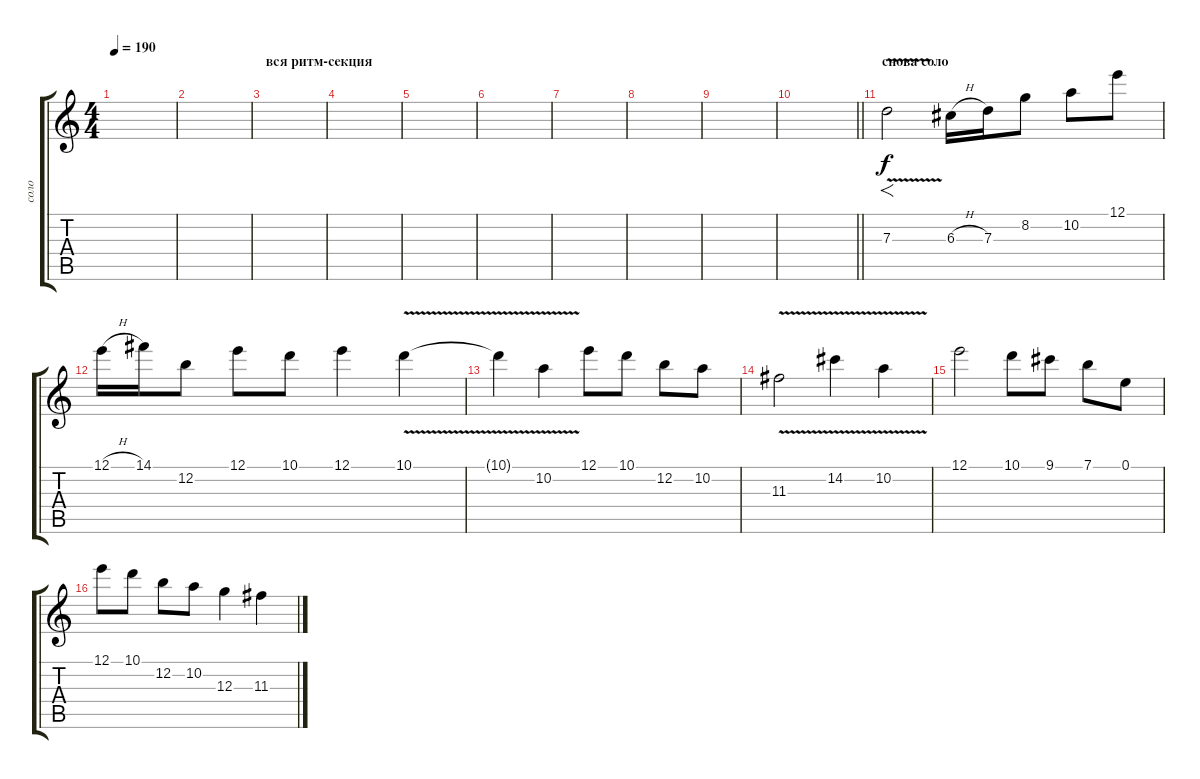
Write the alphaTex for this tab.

\track ("соло" "соло") {instrument overdrivenguitar}
\staff {score tabs}
\tuning (E4 B3 G3 D3 A2 E2) {hide}
\ts (4 4)
\tempo 190
\clef g2
\ks c
|
|
\section ("" "вся ритм-секция")
|
|
|
|
|
|
|
\barLineRight lightlight
|
\section ("" "снова соло")
7.3{v}.2{f} 6.3{h}.16 7.3.16 8.2.8 10.2.8 12.1.8 |
12.1{h}.16 14.1.16 12.2.8 12.1.8 10.1.8 12.1.4 10.1{v}.4 |
10.1{t}.4 10.2{v}.4 12.1.8 10.1.8 12.2.8 10.2.8 |
11.3{v}.2 14.2{v}.4 10.2{v}.4 |
12.1.2 10.1.8 9.1.8 7.1.8 0.1.8 |
12.1.8 10.1.8 12.2.8 10.2.8 12.3.4 11.3.4
